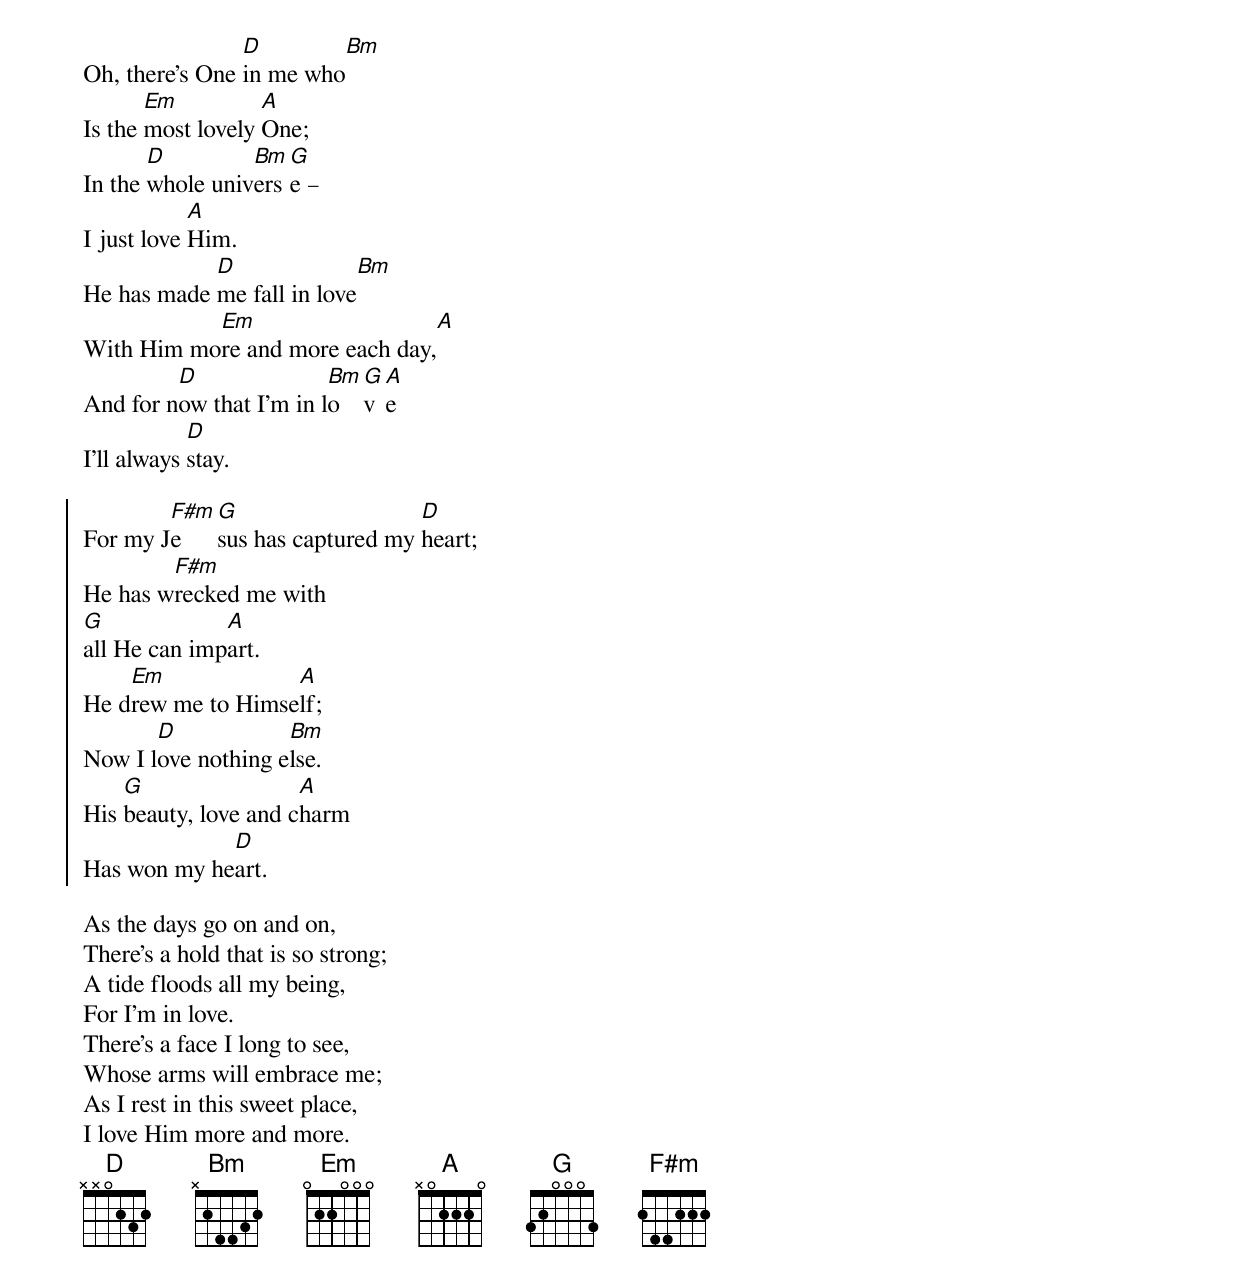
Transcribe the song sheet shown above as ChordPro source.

Oh, there's One [D]in me who[Bm]
Is the [Em]most lovely [A]One;
In the [D]whole univ[Bm]ers[G]e –
I just love [A]Him.
He has made [D]me fall in love[Bm]
With Him mo[Em]re and more each day,[A]
And for n[D]ow that I'm in l[Bm]o[G]v[A]e
I'll always [D]stay.

{start_of_chorus}
For my J[F#m]e[G]sus has captured my [D]heart;
He has w[F#m]recked me with
[G]all He can imp[A]art.
He d[Em]rew me to Himse[A]lf;
Now I l[D]ove nothing e[Bm]lse.
His [G]beauty, love and c[A]harm
Has won my he[D]art.
{end_of_chorus}

As the days go on and on,
There's a hold that is so strong;
A tide floods all my being,
For I'm in love.
There's a face I long to see,
Whose arms will embrace me;
As I rest in this sweet place,
I love Him more and more.
